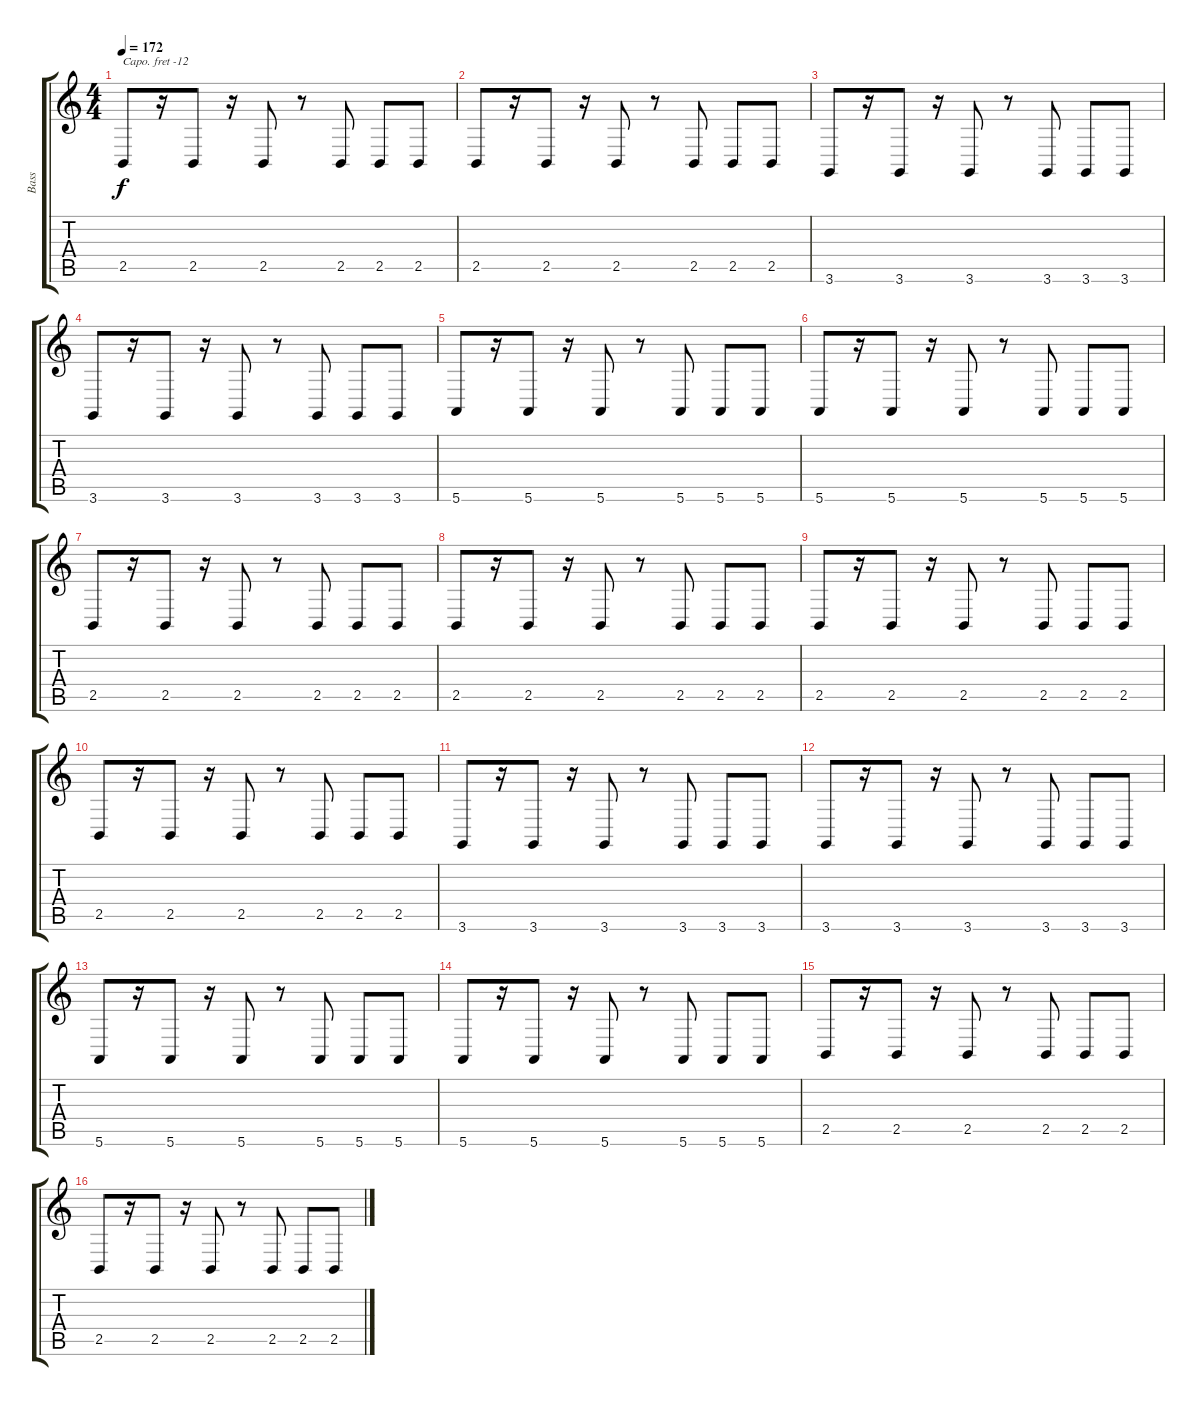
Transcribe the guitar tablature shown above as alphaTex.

\track ("Bass" "Bass") {instrument synthbass2}
\staff {score tabs}
\capo -12
\tuning (E4 B3 G3 D3 A2 E2) {hide}
\ts (4 4)
\tempo 172
\clef g2
\ks c
2.5.8{dy f} r.16 2.5.8 r.16 2.5.8 r.8 2.5.8 2.5.8 2.5.8 |
2.5.8 r.16 2.5.8 r.16 2.5.8 r.8 2.5.8 2.5.8 2.5.8 |
3.6.8 r.16 3.6.8 r.16 3.6.8 r.8 3.6.8 3.6.8 3.6.8 |
3.6.8 r.16 3.6.8 r.16 3.6.8 r.8 3.6.8 3.6.8 3.6.8 |
5.6.8 r.16 5.6.8 r.16 5.6.8 r.8 5.6.8 5.6.8 5.6.8 |
5.6.8 r.16 5.6.8 r.16 5.6.8 r.8 5.6.8 5.6.8 5.6.8 |
2.5.8 r.16 2.5.8 r.16 2.5.8 r.8 2.5.8 2.5.8 2.5.8 |
2.5.8 r.16 2.5.8 r.16 2.5.8 r.8 2.5.8 2.5.8 2.5.8 |
2.5.8 r.16 2.5.8 r.16 2.5.8 r.8 2.5.8 2.5.8 2.5.8 |
2.5.8 r.16 2.5.8 r.16 2.5.8 r.8 2.5.8 2.5.8 2.5.8 |
3.6.8 r.16 3.6.8 r.16 3.6.8 r.8 3.6.8 3.6.8 3.6.8 |
3.6.8 r.16 3.6.8 r.16 3.6.8 r.8 3.6.8 3.6.8 3.6.8 |
5.6.8 r.16 5.6.8 r.16 5.6.8 r.8 5.6.8 5.6.8 5.6.8 |
5.6.8 r.16 5.6.8 r.16 5.6.8 r.8 5.6.8 5.6.8 5.6.8 |
2.5.8 r.16 2.5.8 r.16 2.5.8 r.8 2.5.8 2.5.8 2.5.8 |
2.5.8 r.16 2.5.8 r.16 2.5.8 r.8 2.5.8 2.5.8 2.5.8
